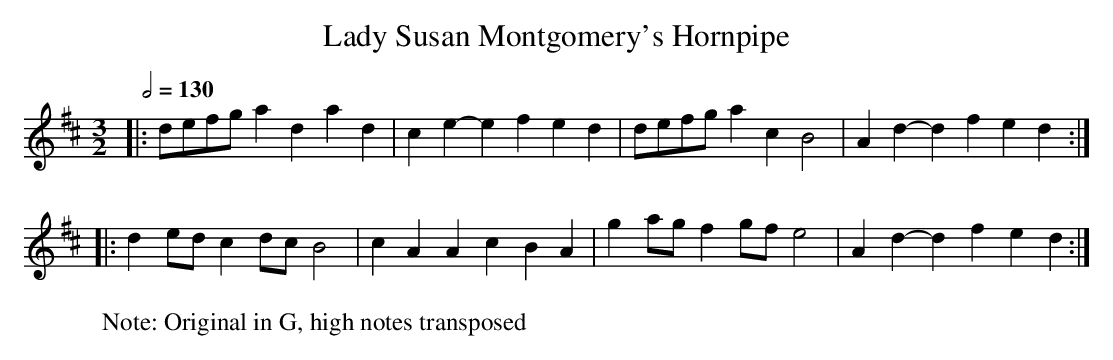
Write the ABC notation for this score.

X:1
T:Lady Susan Montgomery's Hornpipe
M:3/2
L:1/8
Q:1/2=130
K:D
|: defg a2d2 a2d2 | c2e2- e2f2 e2d2 | defg a2c2 B4 | A2d2- d2f2 e2d2 :|
|: d2ed c2dc B4 | c2A2 A2c2 B2A2 | g2ag f2gf e4 | A2d2- d2f2 e2d2 :|
W:Note: Original in G, high notes transposed
